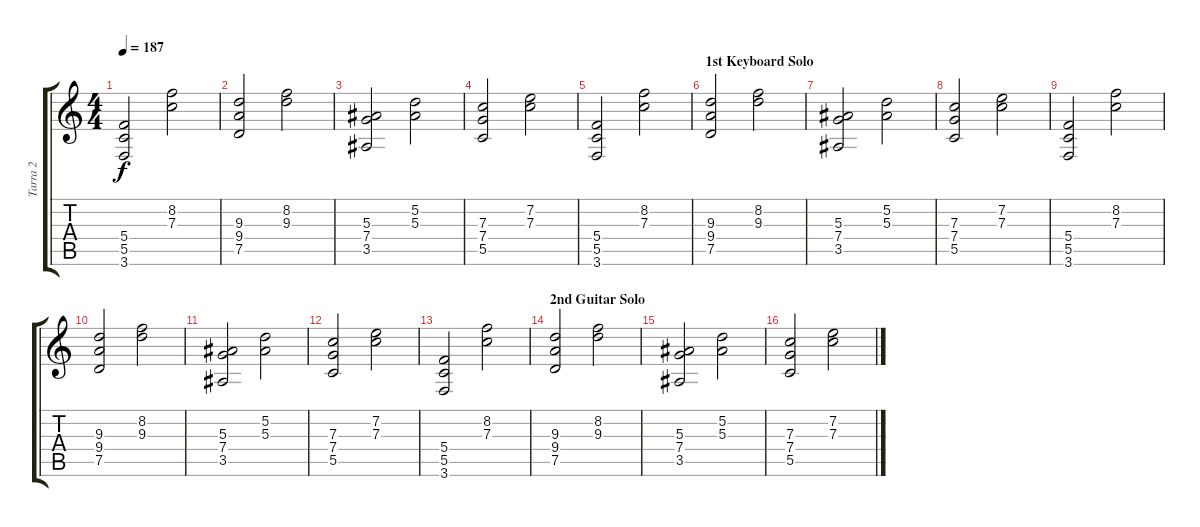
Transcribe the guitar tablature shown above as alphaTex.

\track ("Tarra 2" "Tarra 2") {instrument distortionguitar}
\staff {score tabs}
\tuning (D4 A3 F3 C3 G2 D2) {hide}
\ts (4 4)
\tempo 187
\clef g2
\ks c
(5.4 5.5 3.6).2{dy f} (8.2 7.3).2 |
(9.3 9.4 7.5).2 (8.2 9.3).2 |
(5.3 7.4 3.5).2 (5.2 5.3).2 |
(7.3 7.4 5.5).2 (7.2 7.3).2 |
(5.4 5.5 3.6).2 (8.2 7.3).2 |
\section ("" "1st Keyboard Solo")
(9.3 9.4 7.5).2 (8.2 9.3).2 |
(5.3 7.4 3.5).2 (5.2 5.3).2 |
(7.3 7.4 5.5).2 (7.2 7.3).2 |
(5.4 5.5 3.6).2 (8.2 7.3).2 |
(9.3 9.4 7.5).2 (8.2 9.3).2 |
(5.3 7.4 3.5).2 (5.2 5.3).2 |
(7.3 7.4 5.5).2 (7.2 7.3).2 |
(5.4 5.5 3.6).2 (8.2 7.3).2 |
\section ("" "2nd Guitar Solo")
(9.3 9.4 7.5).2 (8.2 9.3).2 |
(5.3 7.4 3.5).2 (5.2 5.3).2 |
(7.3 7.4 5.5).2 (7.2 7.3).2
